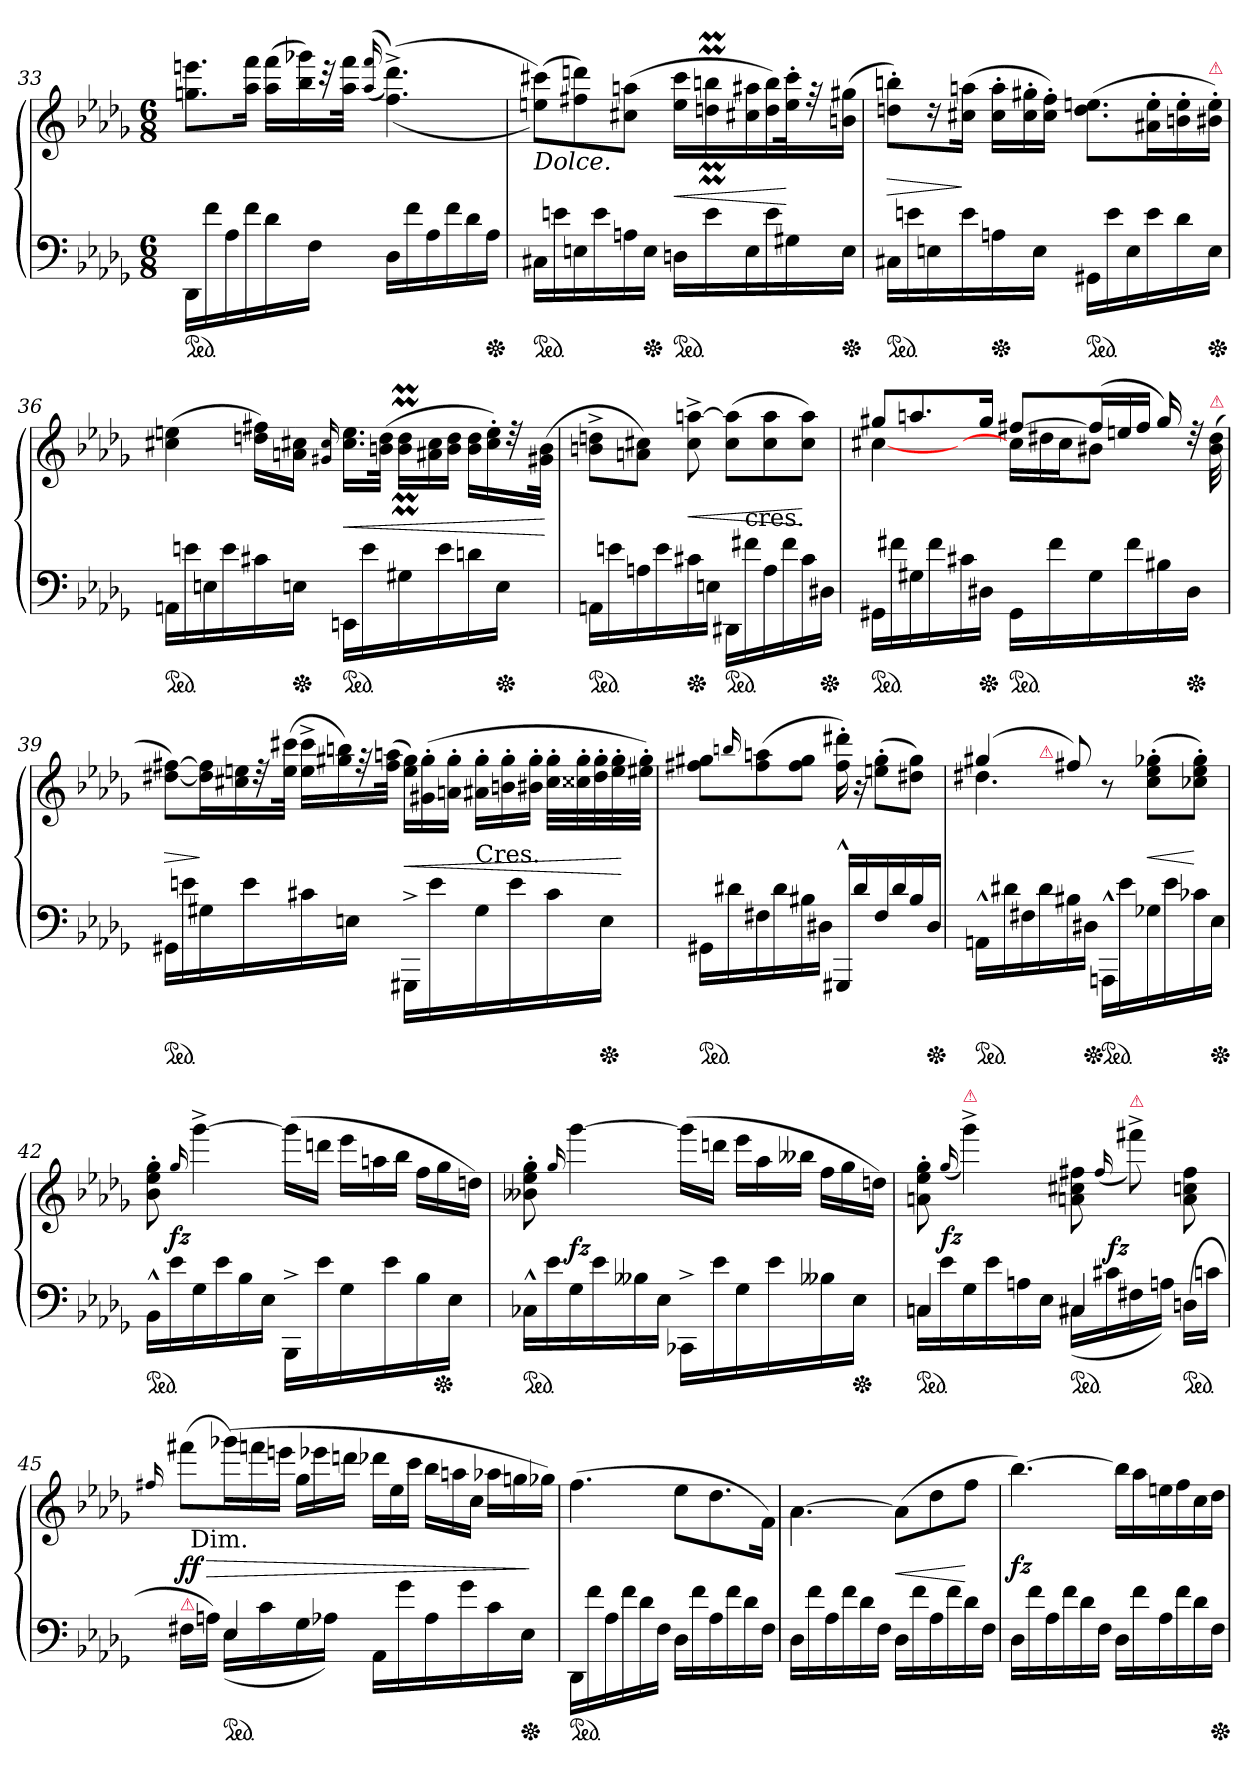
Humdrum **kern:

**kern	**kern	**dynam
*part1	*part1	*part1
*staff2	*staff1	*staff1/2
*clefF4	*clefG2	*
*k[b-e-a-d-g-]	*k[b-e-a-d-g-]	*
*D-:	*D-:	*
*M6/8	*M6/8	*
*ped	*	*
=33	=33	=33
16DD-/LL	8.ggn 8.eeenL	.
16f\	.	.
16A-\	.	.
16f\	16aa- 16fffJk	.
*	*Xtuplet	*
16d-\	(>24aa- 24fffLL	.
.	24bb- 24ggg-X)	.
16F\JJ	.	.
.	48rccc	.
.	48aa- 48fffJJk	.
.	(>(<16qqaa-/ 16qqfff/	.
16D-LL	(<(>4.ff^< 4.ddd-^<))	.
16f	.	.
16A-	.	.
16f	.	.
16d-	.	.
*Xped	*	*
16A-JJ	.	.
=34	=34	=34
!	!LO:TX:b:i:t=Dolce.	!
*ped	*	*
16C#XLL	(>8een 8ccc#XL))	.
16en	.	.
16En	8ff#X 8dddn)	.
16e	.	.
16An	(>8cc#X 8aanJ	.
*Xped	*	*
16EJJ	.	.
*ped	*	*
16DnLL	16ee 16ccc#LL	<
16e	16ddnM 16bbnM	.
16E	16cc#X 16aa#X	.
16e	16dd 16bb)	.
16G#X	32ee'> 32ccc#'>K	[
.	32rff	.
*Xped	*	*
16EJJ	(>16bn 16gg#XJJ	.
=35	=35	=35
*ped	*	*
16C#XLL	8ddn'> 8bbn'>L)	>
16en	.	.
16En	16rdd	.
16e	(>16cc#X 16aanJk	]
*Xped	*	*
16An	24cc#'> 24aa'>LL	.
.	24cc#'> 24gg#X'>	.
16EJJ	.	.
.	24cc#'> 24ff'>JJ)	.
*ped	*	*
16GG#XLL	(>8.dd 8.eenL	.
16e	.	.
16E	.	.
16e	16a#X'> 16ee'>L	.
16d-	16bn'> 16ee'>	.
!	!LO:TX:a:color=crimson:t=⚠	!
*Xped	*	*
16EJJ	16b#X'> 16ee'>JJ)	.
=36	=36	=36
*ped	*	*
16AAnLL	(>4cc#X 4een	.
16en	.	.
16En	.	.
16e	.	.
16c#X	16ddn 16ff#XLL)	.
*Xped	*	*
16EnJJ	16an 16cc#XJJ	.
.	16qqg#X/ 16qqcc#/	.
*ped	*	*
16EEn/LL	16.cc# 16.eeLL	<
16e\	.	.
.	(>32bn 32ddJJk	.
16G#X\	24bM 24ddMLL	.
.	24a#X 24cc#	.
16e\	.	.
.	24b 24ddJJ	.
16dn\	24b 24ddLL	.
.	24cc#'> 24ee'>)	.
*Xped	*	*
16E\JJ	.	.
.	48rdd	.
.	(>48g#X 48bJJk	.
.	.	[
=37	=37	=37
*	*^	*
*ped	*	*	*
16AAnLL	8bn^< 8ddn^<L	4..ryy	.
16en	.	.	.
16An	8an 8cc#XJ)	.	.
16e	.	.	.
*Xped	*	*	*
16c#X	8cc#^> [8aan^>	.	<
16EnJJ	.	.	.
*ped	*	*	*
16DD#XLL	(>8cc# 8aa]L	.	.
!	!	!LO:TX:c:t=cres.	!
16f#X	.	4ryy	.
16A	8cc# 8aa	.	.
16f#	.	.	.
16c#	8cc# 8aaJ)	.	[
*Xped	*	*	*
16D#XJJ	.	16ryy	.
=38	=38	=38	=38
*ped	*	*	*
16GG#XLL	8gg#XL	[4cc#X	.
16f#X	.	.	.
16G#X	8.aan	.	.
16f#	.	.	.
16c#X	.	8ryy	.
*Xped	*	*	*
16D#XJJ	16gg#Jk	.	.
*ped	*	*	*
16GG#LL	[8ff#XL	24cc#LL]	.
.	.	24dd#X	.
16f#	.	.	.
.	.	24cc#J	.
16G#	(>24ff#L]	8b#XJ	.
.	24een	.	.
16f#	.	.	.
.	24ff#JJ	.	.
16B#X	16gg#/)	16ryy	.
*Xped	*	*	*
16D#JJ	16ryy	32rdd	.
!	!	!LO:TX:a:color=crimson:t=⚠	!
.	.	(>32b# 32dd#	.
*	*v	*v	*
=39	=39	=39
*ped	*	*
16GG#XLL	[8dd#X [8ff#XL)	>
16en	.	.
16G#X	24dd#] 24ff#]L	]
.	24cc#X 24een	.
16e	.	.
.	48rdd	.
.	(>48ee 48ccc#XJJk	.
16c#X	24ee^< 24ccc#^<LL	.
.	24gg#X 24bbn)	.
16EnJJ	.	.
.	48rff	.
.	(>48ff# 48aanJJk	.
16GGG#X^<LL	24ee 24gg#LL)	<
.	(>24g#X'> 24gg#'>	.
16e	.	.
.	24an'> 24gg#'>JJ	.
!	!LO:TX:c:t=Cres.	!
16G#	24a#X'> 24gg#'>LL	.
.	24bn'> 24gg#'>	.
16e	.	.
.	24b#X'> 24gg#'>JJ	.
16c#	40cc#'> 40gg#'>LLL	.
.	40cc##X'> 40gg#'>	.
.	40dd#'> 40gg#'>	.
*Xped	*	*
16EJJ	.	.
.	40ee'> 40gg#'>	.
.	40ee#X'> 40gg#'>JJJ)	[
=40	=40	=40
*ped	*	*
16GG#XLL	8ff#X 8gg#XL	.
16d#X	.	.
.	16qqbbn/	.
16F#X	(>8ff# 8aan	.
16d#	.	.
16B#X	8ff# 8gg#J	.
16D#XJJ	.	.
16GGG#X^^>LL	16ff#'> 16ddd#X'>)	.
16d#	16r	.
16F#	(>8een'> 8gg#'>L	.
16d#	.	.
16B#	8dd#X 8gg#J)	.
*Xped	*	*
16D#JJ	.	.
=41	=41	=41
*	*^	*
*	*	*^	*
*ped	*	*	*	*
16AAn^^>LL	(>4gg#X	4.dd#X	8.ryy	.
16d#X	.	.	.	.
16F#X	.	.	.	.
!	!	!	!LO:TX:a:color=crimson:t=⚠	!
16d#	.	.	2ryy	.
16B#X	8ff#X)	.	.	.
*Xped	*	*	*	*
16D#XJJ	.	.	.	.
*ped	*	*	*	*
16AAAn^^</LL	4.ryy	8r	.	.
16e-\	.	.	.	.
16G-X\	.	(>8cc'> 8ee-'> 8gg-X'>L	.	<
16e-\	.	.	.	.
16c-X\	.	8cc-X'> 8ee-'> 8gg-'>J)	.	[
*Xped	*	*	*	*
16E-\JJ	.	.	16ryy	.
*	*	*v	*v	*
=42	=42	=42	=42
*ped	*	*	*
16BB-^^>LL	8b-'> 8ee-'> 8gg-'>	16ryy	.
16e-	.	2ryy	fz
.	16qqgg-/	.	.
16G-	[4ggg-^<	.	.
16e-	.	.	.
16B-	.	.	.
16E-JJ	.	.	.
16BBB-^<LL	(>16ggg-LL]	.	.
16e-	16dddnJJ	.	.
16G-	24eee-LL	.	.
.	24aan	.	.
16e-	.	8.ryy	.
.	24bb-JJ	.	.
16B-	24ffLL	.	.
*Xped	*	*	*
.	24gg-	.	.
16E-JJ	.	.	.
.	24ddnJJ)	.	.
*	*v	*v	*
=43	=43	=43
*ped	*	*
16C-X^^>LL	8b--X'> 8ee-'> 8gg-'>	.
16e-	.	.
.	16qqgg-/	.
16G-	[4ggg-	fz
16e-	.	.
16B--X	.	.
16E-JJ	.	.
16CC-X^<LL	(>16ggg-LL]	.
16e-	16dddnJJ	.
16G-	24eee-LL	.
.	24aa-	.
16e-	.	.
.	24bb--XJJ	.
16B--X	24ffLL	.
.	24gg-	.
*Xped	*	*
16E-JJ	.	.
.	24ddnJJ)	.
=44	=44	=44
*^	*	*
*ped	*	*	*
4Cn	16CnLL	8an'> 8ee-'> 8gg-'>	.
.	16e-	.	.
.	.	(<16qqgg-/	.
!	!	!LO:TX:a:color=crimson:t=⚠	!
!	!	!	!LO:DY:rj
.	16G-	4ggg-^<)	fz
.	16e-	.	.
8ryy	16An	.	.
.	16E-JJ	.	.
*ped	*	*	*
4C#X	(>16C#XLL	8an 8cc#X 8ff#X	.
.	16c#X	.	.
.	.	(<16qqff#/	.
!	!	!LO:TX:a:color=crimson:t=⚠	!
!	!	!	!LO:DY:rj
.	16F#X	8fff#X^<)	fz
.	16AnJJ)	.	.
*ped	*	*	*
8ryy	(>16DnLL	8a 8ccn 8ff#	.
.	16cnJJ	.	.
=45	=45	=45	=45
.	.	16qqff#X/	.
!LO:TX:a:color=crimson:t=⚠	!	!	!
*	*	*^	*
8ryy	16F#XLL	[8fff#XL	32ryy	> f f
!	!	!	!LO:TX:c:t=Dim.	!
.	.	.	2ryy	.
.	16AnJJ)	.	.	.
*ped	*	*	*	*
4E-	(>16E-LL	(>24ggg-XL]	.	.
.	.	24fffn	.	.
.	16c	.	.	.
.	.	24eeenJJ	.	.
.	16G-	24gg-LL	.	.
.	.	24eee-X	.	.
.	16A-XJJ)	.	.	.
.	.	24dddnJJ	.	.
4.ryy	16AA-LL	24ddd-XLL	.	.
.	.	24ee-	.	.
.	16g-	.	.	.
.	.	24cccJJ	.	.
.	16A-	24bb-LL	.	.
.	.	.	8..ryy	.
.	.	24aan	.	.
.	16g-	.	.	.
.	.	24ccJJ	.	.
.	16c	24aa-XLL	.	.
.	.	24ggn	.	.
*Xped	*	*	*	*
.	16E-JJ	.	.	.
.	.	24gg-XJJ)	.	]
*v	*v	*	*	*
=46	=46	=46	=46
!	!LO:TX:b:i:t=Dolce.	!	!
!	!LO:TX:a:color=crimson:t=⚠	!	!
*	*v	*v	*
*ped	*	*
16DD-/LL	(>4.ff	.
16f\	.	.
16A-\	.	.
16f\	.	.
16d-\	.	.
16F\JJ	.	.
16D-LL	8ee-L	.
16f	.	.
16A-	8.dd-	.
16f	.	.
16d-	.	.
16FJJ	16fJk)	.
=47	=47	=47
16D-LL	[4.a-\	.
16f	.	.
16A-	.	.
16f	.	.
16d-	.	.
16FJJ	.	.
16D-LL	(>8a-L]	<
16f	.	.
16A-	8dd-	.
16f	.	.
16d-	8ffJ	[
16FJJ	.	.
=48	=48	=48
16D-LL	[4.bb-)	fz
16f	.	.
16A-	.	.
16f	.	.
16d-	.	.
16FJJ	.	.
16D-LL	16bb-LL]	.
16f	16aa-	.
16A-	16een	.
16f	16ff	.
16d-	16cc	.
*Xped	*	*
16FJJ	16dd-JJ	.
=	=	=
*-	*-	*-
